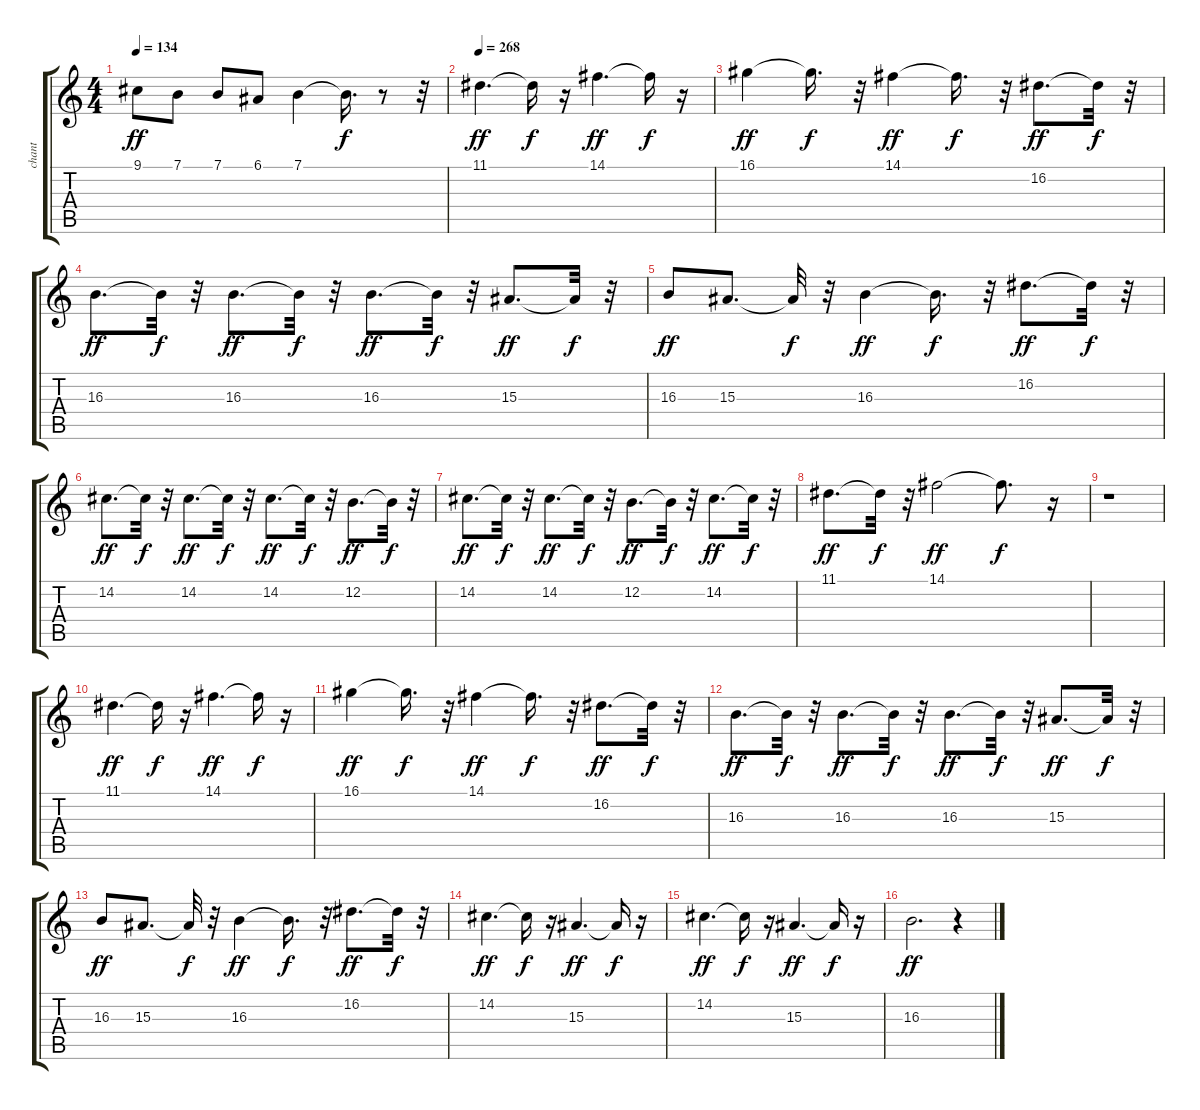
\track ("chant" "chant") {instrument trumpet}
\staff {score tabs}
\tuning (E4 B3 G3 D3 A2 E2) {hide}
\ts (4 4)
\tempo 134
\clef g2
\ks c
9.1.8{dy ff} 7.1.8 7.1.8 6.1.8 7.1.4 7.1{t}.16{d dy f} r.8 r.32 |
\tempo 268
11.1.4{d dy ff} 11.1{t}.16{dy f} r.16 14.1.4{d dy ff} 14.1{t}.16{dy f} r.16 |
16.1.4{dy ff} 16.1{t}.16{d dy f} r.32 14.1.4{dy ff} 14.1{t}.16{d dy f} r.32 16.2.8{d dy ff} 16.2{t}.32{dy f} r.32 |
16.3.8{d dy ff} 16.3{t}.32{dy f} r.32 16.3.8{d dy ff} 16.3{t}.32{dy f} r.32 16.3.8{d dy ff} 16.3{t}.32{dy f} r.32 15.3.8{d dy ff} 15.3{t}.32{dy f} r.32 |
16.3.8{dy ff} 15.3.8{d} 15.3{t}.32{dy f} r.32 16.3.4{dy ff} 16.3{t}.16{d dy f} r.32 16.2.8{d dy ff} 16.2{t}.32{dy f} r.32 |
14.2.8{d dy ff} 14.2{t}.32{dy f} r.32 14.2.8{d dy ff} 14.2{t}.32{dy f} r.32 14.2.8{d dy ff} 14.2{t}.32{dy f} r.32 12.2.8{d dy ff} 12.2{t}.32{dy f} r.32 |
14.2.8{d dy ff} 14.2{t}.32{dy f} r.32 14.2.8{d dy ff} 14.2{t}.32{dy f} r.32 12.2.8{d dy ff} 12.2{t}.32{dy f} r.32 14.2.8{d dy ff} 14.2{t}.32{dy f} r.32 |
11.1.8{d dy ff} 11.1{t}.32{dy f} r.32 14.1.2{dy ff} 14.1{t}.8{d dy f} r.16 |
r.1 |
11.1.4{d dy ff} 11.1{t}.16{dy f} r.16 14.1.4{d dy ff} 14.1{t}.16{dy f} r.16 |
16.1.4{dy ff} 16.1{t}.16{d dy f} r.32 14.1.4{dy ff} 14.1{t}.16{d dy f} r.32 16.2.8{d dy ff} 16.2{t}.32{dy f} r.32 |
16.3.8{d dy ff} 16.3{t}.32{dy f} r.32 16.3.8{d dy ff} 16.3{t}.32{dy f} r.32 16.3.8{d dy ff} 16.3{t}.32{dy f} r.32 15.3.8{d dy ff} 15.3{t}.32{dy f} r.32 |
16.3.8{dy ff} 15.3.8{d} 15.3{t}.32{dy f} r.32 16.3.4{dy ff} 16.3{t}.16{d dy f} r.32 16.2.8{d dy ff} 16.2{t}.32{dy f} r.32 |
14.2.4{d dy ff} 14.2{t}.16{dy f} r.16 15.3.4{d dy ff} 15.3{t}.16{dy f} r.16 |
14.2.4{d dy ff} 14.2{t}.16{dy f} r.16 15.3.4{d dy ff} 15.3{t}.16{dy f} r.16 |
16.3.2{d dy ff} r.4
